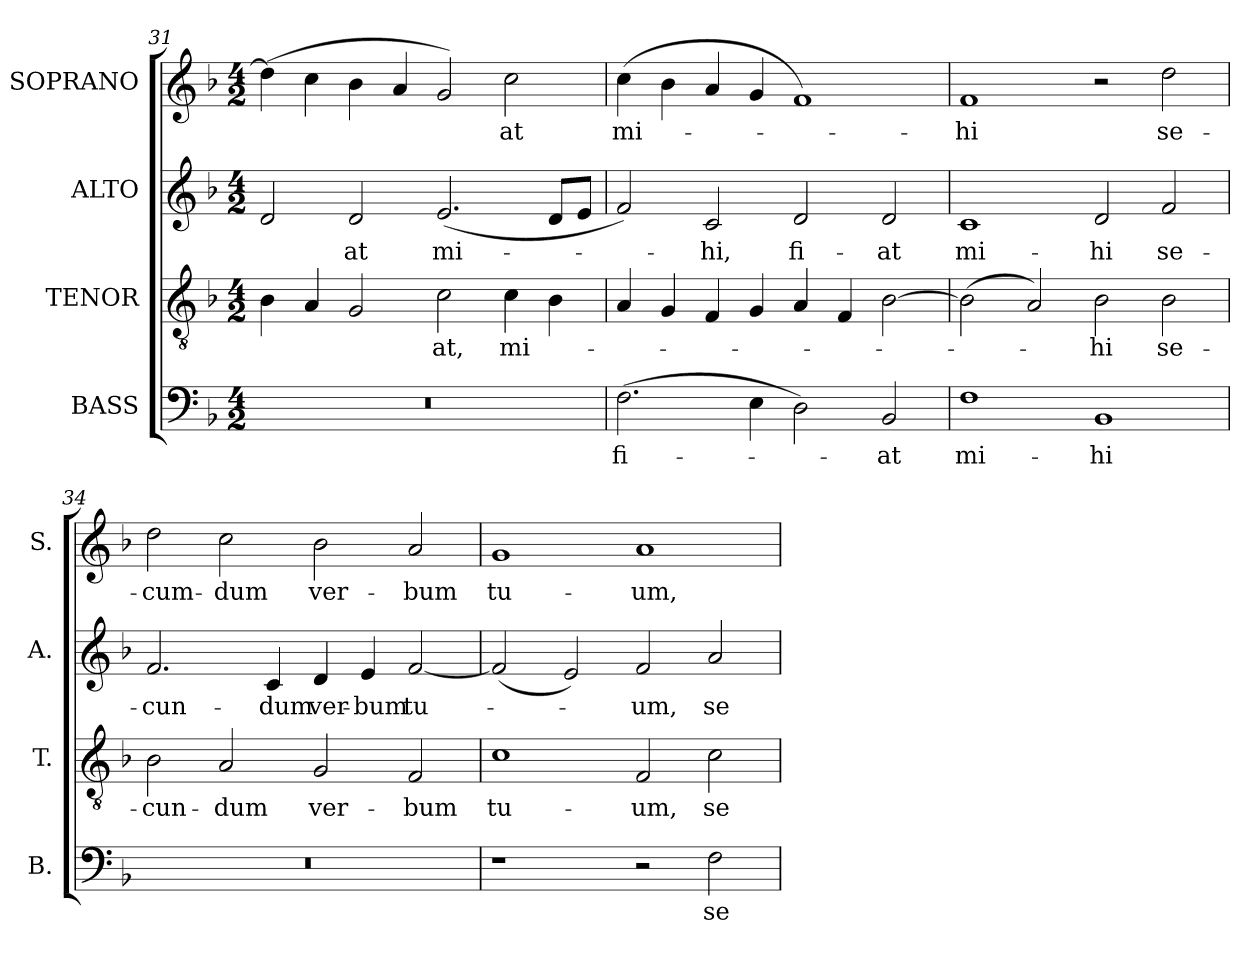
**kern	**text	**kern	**text	**kern	**text	**kern	**text
*part4	*part4	*part3	*part3	*part2	*part2	*part1	*part1
*staff4	*staff4	*staff3	*staff3	*staff2	*staff2	*staff1	*staff1
*I"BASS	*	*I"TENOR	*	*I"ALTO	*	*I"SOPRANO	*
*I'B.	*	*I'T.	*	*I'A.	*	*I'S.	*
*clefF4	*	*clefGv2	*	*clefG2	*	*clefG2	*
*	*	*ITrd7c12	*	*	*	*	*
*k[b-]	*	*k[b-]	*	*k[b-]	*	*k[b-]	*
*F:	*	*F:	*	*F:	*	*F:	*
*M4/2	*	*M4/2	*	*M4/2	*	*M4/2	*
=31	=31	=31	=31	=31	=31	=31	=31
!LO:N:vis=1	!	!	!	!	!	!	!
0r	.	4BB-i\	.	2di/	.	(4ddi\]	.
.	.	4AAi/	.	.	.	4cci\	.
!	!	!	!	!	!LO:LY:b:color=#000000	!	!
.	.	2GGi/	.	2di/	-at	4b-i\	.
.	.	.	.	.	.	4ai/	.
!	!	!	!LO:LY:b:color=#000000	!	!	!	!
!	!	!	!	!	!LO:LY:b:color=#000000	!	!
.	.	2Ci\	-at,	(2.ei/	mi-	2gi/)	.
!	!	!	!LO:LY:b:color=#000000	!	!	!	!
!	!	!	!	!	!	!	!LO:LY:b:color=#000000
.	.	4Ci\	mi-	.	.	2cci\	-at
.	.	4BB-i\	.	8di/L	.	.	.
.	.	.	.	8ei/J	.	.	.
=32	=32	=32	=32	=32	=32	=32	=32
!	!LO:LY:b:color=#000000	!	!	!	!	!	!
!	!	!	!	!	!	!	!LO:LY:b:color=#000000
(2.Fi\	fi-	4AAi/	.	2fi/)	.	(4cci\	mi-
.	.	4GGi/	.	.	.	4b-i\	.
!	!	!	!	!	!LO:LY:b:color=#000000	!	!
.	.	4FFi/	.	2ci/	-hi,	4ai/	.
4Ei\	.	4GGi/	.	.	.	4gi/	.
!	!	!	!	!	!LO:LY:b:color=#000000	!	!
2Di\)	.	4AAi/	.	2di/	fi-	1fi)	.
.	.	4FFi/	.	.	.	.	.
!	!LO:LY:b:color=#000000	!	!	!	!	!	!
!	!	!	!	!	!LO:LY:b:color=#000000	!	!
2BB-i/	-at	[2BB-i\	.	2di/	-at	.	.
=33	=33	=33	=33	=33	=33	=33	=33
!	!LO:LY:b:color=#000000	!	!	!	!	!	!
!	!	!	!	!	!LO:LY:b:color=#000000	!	!
!	!	!	!	!	!	!	!LO:LY:b:color=#000000
1Fi	mi-	(2BB-i\]	.	1ci	mi-	1fi	-hi
.	.	2AAi/)	.	.	.	.	.
!	!LO:LY:b:color=#000000	!	!	!	!	!	!
!	!	!	!LO:LY:b:color=#000000	!	!	!	!
!	!	!	!	!	!LO:LY:b:color=#000000	!	!
1BB-i	-hi	2BB-i\	-hi	2di/	-hi	2r	.
!	!	!	!LO:LY:b:color=#000000	!	!	!	!
!	!	!	!	!	!LO:LY:b:color=#000000	!	!
!	!	!	!	!	!	!	!LO:LY:b:color=#000000
.	.	2BB-i\	se-	2fi/	se-	2ddi\	se-
=34	=34	=34	=34	=34	=34	=34	=34
!LO:N:vis=1	!	!	!	!	!	!	!
!	!	!	!LO:LY:b:color=#000000	!	!	!	!
!	!	!	!	!	!LO:LY:b:color=#000000	!	!
!	!	!	!	!	!	!	!LO:LY:b:color=#000000
0r	.	2BB-i\	-cun-	2.fi/	-cun-	2ddi\	-cum-
!	!	!	!LO:LY:b:color=#000000	!	!	!	!
!	!	!	!	!	!	!	!LO:LY:b:color=#000000
.	.	2AAi/	-dum	.	.	2cci\	-dum
!	!	!	!	!	!LO:LY:b:color=#000000	!	!
.	.	.	.	4ci/	-dum	.	.
!	!	!	!LO:LY:b:color=#000000	!	!	!	!
!	!	!	!	!	!LO:LY:b:color=#000000	!	!
!	!	!	!	!	!	!	!LO:LY:b:color=#000000
.	.	2GGi/	ver-	4di/	ver-	2b-i\	ver-
!	!	!	!	!	!LO:LY:b:color=#000000	!	!
.	.	.	.	4ei/	-bum	.	.
!	!	!	!LO:LY:b:color=#000000	!	!	!	!
!	!	!	!	!	!LO:LY:b:color=#000000	!	!
!	!	!	!	!	!	!	!LO:LY:b:color=#000000
.	.	2FFi/	-bum	[2fi/	tu-	2ai/	-bum
!!LO:PB:g=z
=35	=35	=35	=35	=35	=35	=35	=35
!	!	!	!LO:LY:b:color=#000000	!	!	!	!
!	!	!	!	!	!	!	!LO:LY:b:color=#000000
1r	.	1Ci	tu-	(2fi/]	.	1gi	tu-
.	.	.	.	2ei/)	.	.	.
!	!	!	!LO:LY:b:color=#000000	!	!	!	!
!	!	!	!	!	!LO:LY:b:color=#000000	!	!
!	!	!	!	!	!	!	!LO:LY:b:color=#000000
2r	.	2FFi/	-um,	2fi/	-um,	1ai	-um,
!	!LO:LY:b:color=#000000	!	!	!	!	!	!
!	!	!	!LO:LY:b:color=#000000	!	!	!	!
!	!	!	!	!	!LO:LY:b:color=#000000	!	!
2Fi\	se-	2Ci\	se-	2ai/	se-	.	.
=	=	=	=	=	=	=	=
*-	*-	*-	*-	*-	*-	*-	*-
